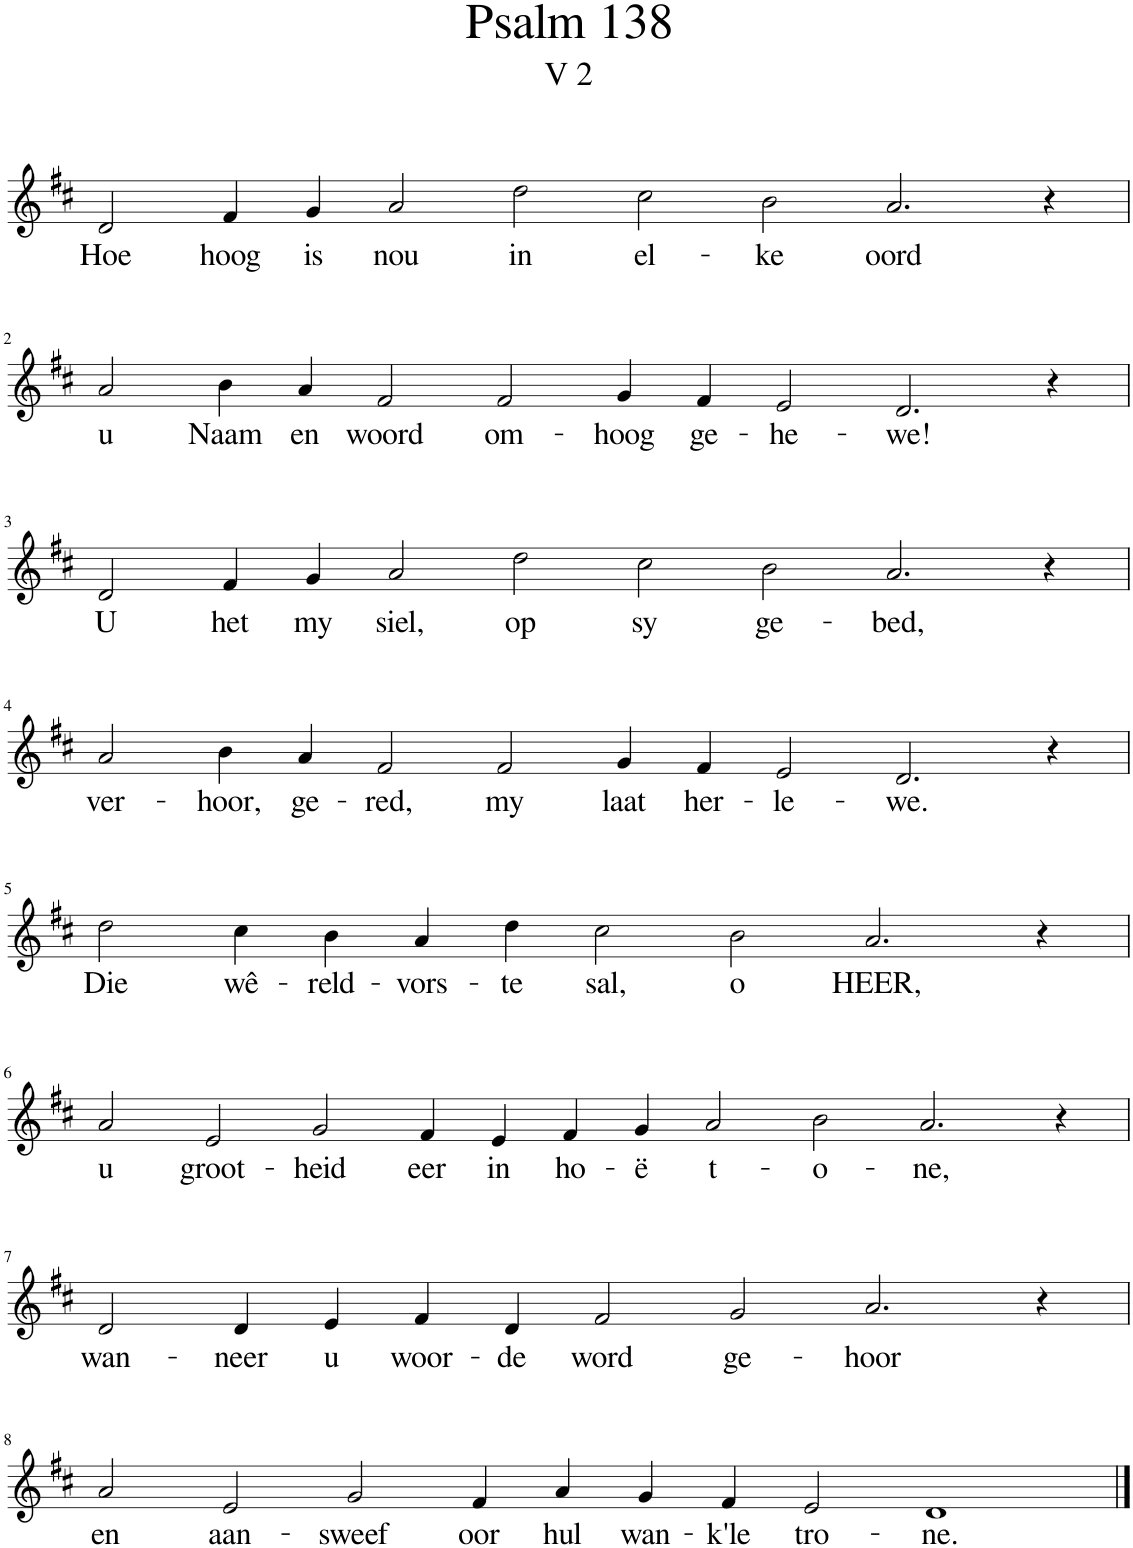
**kern	**text
*part1	*part1
*staff1	*staff1
*I"Pipe Organ	*
*I'Org.	*
*clefG2	*
*k[f#c#]	*
*M16/4	*
=1	=1
!	!LO:LY:b
2d/	Hoe
!	!LO:LY:b
4f#/	hoog
!	!LO:LY:b
4g/	is
!	!LO:LY:b
2a/	nou
!	!LO:LY:b
2dd\	in
!	!LO:LY:b
2cc#\	el-
!	!LO:LY:b
2b\	-ke
!	!LO:LY:b
2.a/	oord
4r	.
!!LO:LB:g=z
=2	=2
!	!LO:LY:b
2a/	u
!	!LO:LY:b
4b\	Naam
!	!LO:LY:b
4a/	en
!	!LO:LY:b
2f#/	woord
!	!LO:LY:b
2f#/	om-
!	!LO:LY:b
4g/	-hoog
!	!LO:LY:b
4f#/	ge-
!	!LO:LY:b
2e/	-he-
!	!LO:LY:b
2.d/	-we!
4r	.
!!LO:LB:g=z
=3	=3
!	!LO:LY:b
2d/	U
!	!LO:LY:b
4f#/	het
!	!LO:LY:b
4g/	my
!	!LO:LY:b
2a/	siel,
!	!LO:LY:b
2dd\	op
!	!LO:LY:b
2cc#\	sy
!	!LO:LY:b
2b\	ge-
!	!LO:LY:b
2.a/	-bed,
4r	.
!!LO:LB:g=z
=4	=4
!	!LO:LY:b
2a/	ver-
!	!LO:LY:b
4b\	-hoor,
!	!LO:LY:b
4a/	ge-
!	!LO:LY:b
2f#/	-red,
!	!LO:LY:b
2f#/	my
!	!LO:LY:b
4g/	laat
!	!LO:LY:b
4f#/	her-
!	!LO:LY:b
2e/	-le-
!	!LO:LY:b
2.d/	-we.
4r	.
!!LO:LB:g=z
=5	=5
*M14/4	*
!	!LO:LY:b
2dd\	Die
!	!LO:LY:b
4cc#\	wê-
!	!LO:LY:b
4b\	-reld-
!	!LO:LY:b
4a/	-vors-
!	!LO:LY:b
4dd\	-te
!	!LO:LY:b
2cc#\	sal,
!	!LO:LY:b
2b\	o
!	!LO:LY:b
2.a/	HEER,
4r	.
!!LO:LB:g=z
=6	=6
*M18/4	*
!	!LO:LY:b
2a/	u
!	!LO:LY:b
2e/	groot-
!	!LO:LY:b
2g/	-heid
!	!LO:LY:b
4f#/	eer
!	!LO:LY:b
4e/	in
!	!LO:LY:b
4f#/	ho-
!	!LO:LY:b
4g/	-ë
!	!LO:LY:b
2a/	t-
!	!LO:LY:b
2b\	-o-
!	!LO:LY:b
2.a/	-ne,
4r	.
!!LO:LB:g=z
=7	=7
*M14/4	*
!	!LO:LY:b
2d/	wan-
!	!LO:LY:b
4d/	-neer
!	!LO:LY:b
4e/	u
!	!LO:LY:b
4f#/	woor-
!	!LO:LY:b
4d/	-de
!	!LO:LY:b
2f#/	word
!	!LO:LY:b
2g/	ge-
!	!LO:LY:b
2.a/	-hoor
4r	.
!!LO:LB:g=z
=8	=8
*M16/4	*
!	!LO:LY:b
2a/	en
!	!LO:LY:b
2e/	aan-
!	!LO:LY:b
2g/	-sweef
!	!LO:LY:b
4f#/	oor
!	!LO:LY:b
4a/	hul
!	!LO:LY:b
4g/	wan-
!	!LO:LY:b
4f#/	-k'le
!	!LO:LY:b
2e/	tro-
!	!LO:LY:b
1d	-ne.
==	==
*-	*-
